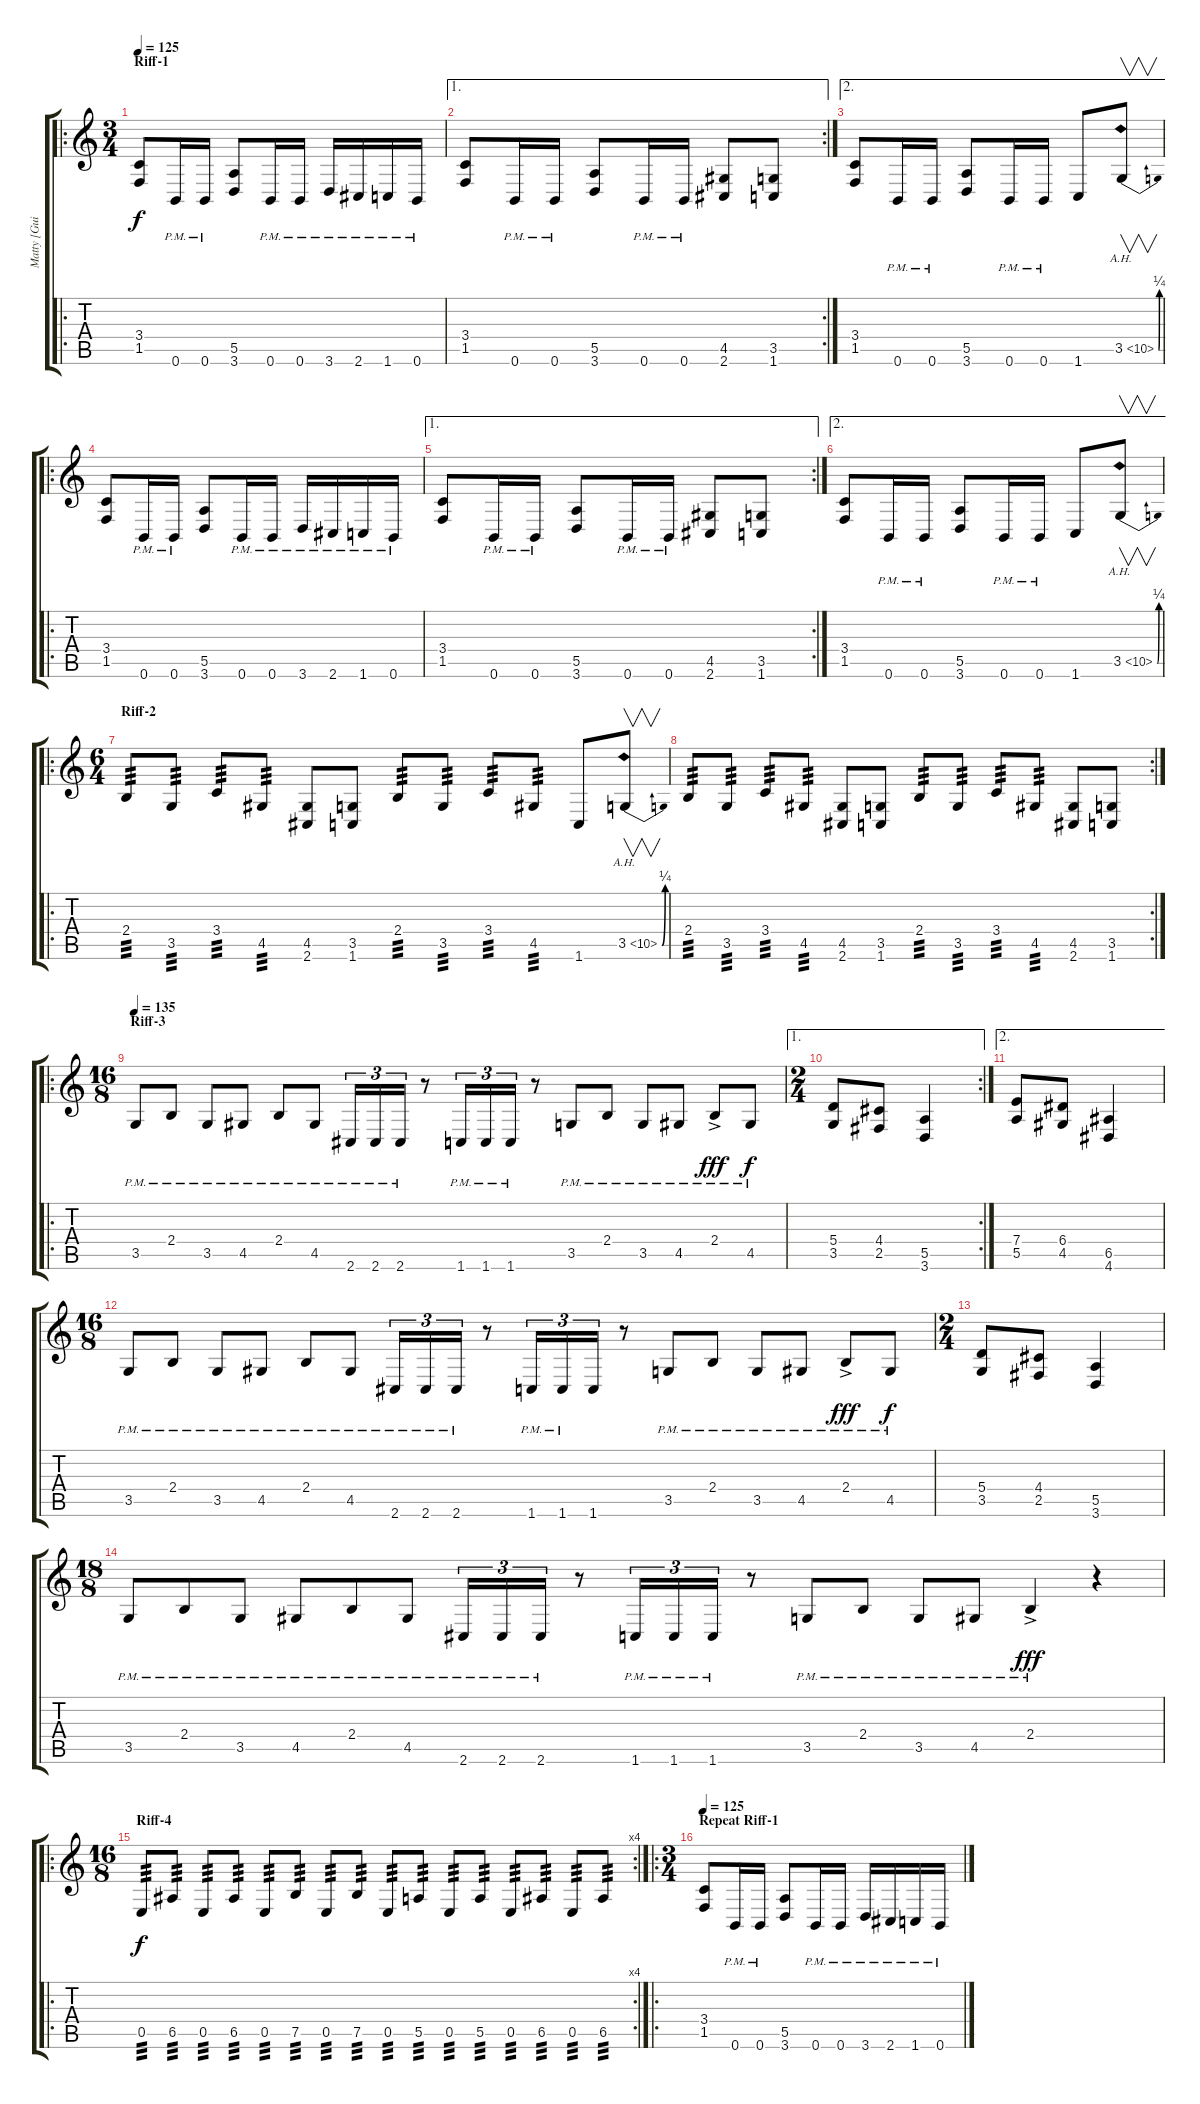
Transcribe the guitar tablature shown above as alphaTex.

\track ("Matty [Guitar Right]" "Matty [Gui") {instrument distortionguitar}
\staff {score tabs}
\tuning (B3 Gb3 D3 A2 E2 B1) {hide}
\ro
\ts (3 4)
\section ("" "Riff-1")
\tempo 125
\clef g2
\ks c
(3.4 1.5).8{dy f instrument distortionguitar} 0.6{pm}.16 0.6{pm}.16 (5.5 3.6).8 0.6{pm}.16 0.6{pm}.16 3.6{pm}.16 2.6{pm}.16 1.6{pm}.16 0.6{pm}.16 |
\ae 1
\rc 2
(3.4 1.5).8 0.6{pm}.16 0.6{pm}.16 (5.5 3.6).8 0.6{pm}.16 0.6{pm}.16 (4.5 2.6).8 (3.5 1.6).8 |
\ae 2
(3.4 1.5).8 0.6{pm}.16 0.6{pm}.16 (5.5 3.6).8 0.6{pm}.16 0.6{pm}.16 1.6.8 3.5{be (bend 0 0 60 1) ah 7}.8{v} |
\ro
(3.4 1.5).8 0.6{pm}.16 0.6{pm}.16 (5.5 3.6).8 0.6{pm}.16 0.6{pm}.16 3.6{pm}.16 2.6{pm}.16 1.6{pm}.16 0.6{pm}.16 |
\ae 1
\rc 2
(3.4 1.5).8 0.6{pm}.16 0.6{pm}.16 (5.5 3.6).8 0.6{pm}.16 0.6{pm}.16 (4.5 2.6).8 (3.5 1.6).8 |
\ae 2
(3.4 1.5).8 0.6{pm}.16 0.6{pm}.16 (5.5 3.6).8 0.6{pm}.16 0.6{pm}.16 1.6.8 3.5{be (bend 0 0 60 1) ah 7}.8{v} |
\ro
\ts (6 4)
\section ("" "Riff-2")
2.4.8{tp 3} 3.5.8{tp 3} 3.4.8{tp 3} 4.5.8{tp 3} (4.5 2.6).8 (3.5 1.6).8 2.4.8{tp 3} 3.5.8{tp 3} 3.4.8{tp 3} 4.5.8{tp 3} 1.6.8 3.5{be (bend 0 0 60 1) ah 7}.8{v} |
\rc 2
2.4.8{tp 3} 3.5.8{tp 3} 3.4.8{tp 3} 4.5.8{tp 3} (4.5 2.6).8 (3.5 1.6).8 2.4.8{tp 3} 3.5.8{tp 3} 3.4.8{tp 3} 4.5.8{tp 3} (4.5 2.6).8 (3.5 1.6).8 |
\ro
\ts (16 8)
\section ("" "Riff-3")
\tempo 135
3.5{pm}.8 2.4{pm}.8 3.5{pm}.8 4.5{pm}.8 2.4{pm}.8 4.5{pm}.8 2.6{pm}.16{tu (3 2)} 2.6{pm}.16{tu (3 2)} 2.6{pm}.16{tu (3 2)} r.8 1.6{pm}.16{tu (3 2)} 1.6{pm}.16{tu (3 2)} 1.6{pm}.16{tu (3 2)} r.8 3.5{pm}.8 2.4{pm}.8 3.5{pm}.8 4.5{pm}.8 2.4{ac pm}.8{dy fff} 4.5{pm}.8{dy f} |
\ae 1
\rc 2
\ts (2 4)
(5.4 3.5).8 (4.4 2.5).8 (5.5 3.6).4 |
\ae 2
(7.4 5.5).8 (6.4 4.5).8 (6.5 4.6).4 |
\ts (16 8)
3.5{pm}.8 2.4{pm}.8 3.5{pm}.8 4.5{pm}.8 2.4{pm}.8 4.5{pm}.8 2.6{pm}.16{tu (3 2)} 2.6{pm}.16{tu (3 2)} 2.6{pm}.16{tu (3 2)} r.8 1.6{pm}.16{tu (3 2)} 1.6{pm}.16{tu (3 2)} 1.6.16{tu (3 2)} r.8 3.5{pm}.8 2.4{pm}.8 3.5{pm}.8 4.5{pm}.8 2.4{ac pm}.8{dy fff} 4.5{pm}.8{dy f} |
\ts (2 4)
(5.4 3.5).8 (4.4 2.5).8 (5.5 3.6).4 |
\ts (18 8)
3.5{pm}.8 2.4{pm}.8 3.5{pm}.8 4.5{pm}.8 2.4{pm}.8 4.5{pm}.8 2.6{pm}.16{tu (3 2)} 2.6{pm}.16{tu (3 2)} 2.6{pm}.16{tu (3 2)} r.8 1.6{pm}.16{tu (3 2)} 1.6{pm}.16{tu (3 2)} 1.6{pm}.16{tu (3 2)} r.8 3.5{pm}.8 2.4{pm}.8 3.5{pm}.8 4.5{pm}.8 2.4{ac pm}.4{dy fff} r.4 |
\ro
\rc 4
\ts (16 8)
\section ("" "Riff-4")
0.5.8{tp 3 dy f} 6.5.8{tp 3} 0.5.8{tp 3} 6.5.8{tp 3} 0.5.8{tp 3} 7.5.8{tp 3} 0.5.8{tp 3} 7.5.8{tp 3} 0.5.8{tp 3} 5.5.8{tp 3} 0.5.8{tp 3} 5.5.8{tp 3} 0.5.8{tp 3} 6.5.8{tp 3} 0.5.8{tp 3} 6.5.8{tp 3} |
\ro
\ts (3 4)
\section ("" "Repeat Riff-1")
\tempo 125
(3.4 1.5).8 0.6{pm}.16 0.6{pm}.16 (5.5 3.6).8 0.6{pm}.16 0.6{pm}.16 3.6{pm}.16 2.6{pm}.16 1.6{pm}.16 0.6{pm}.16
